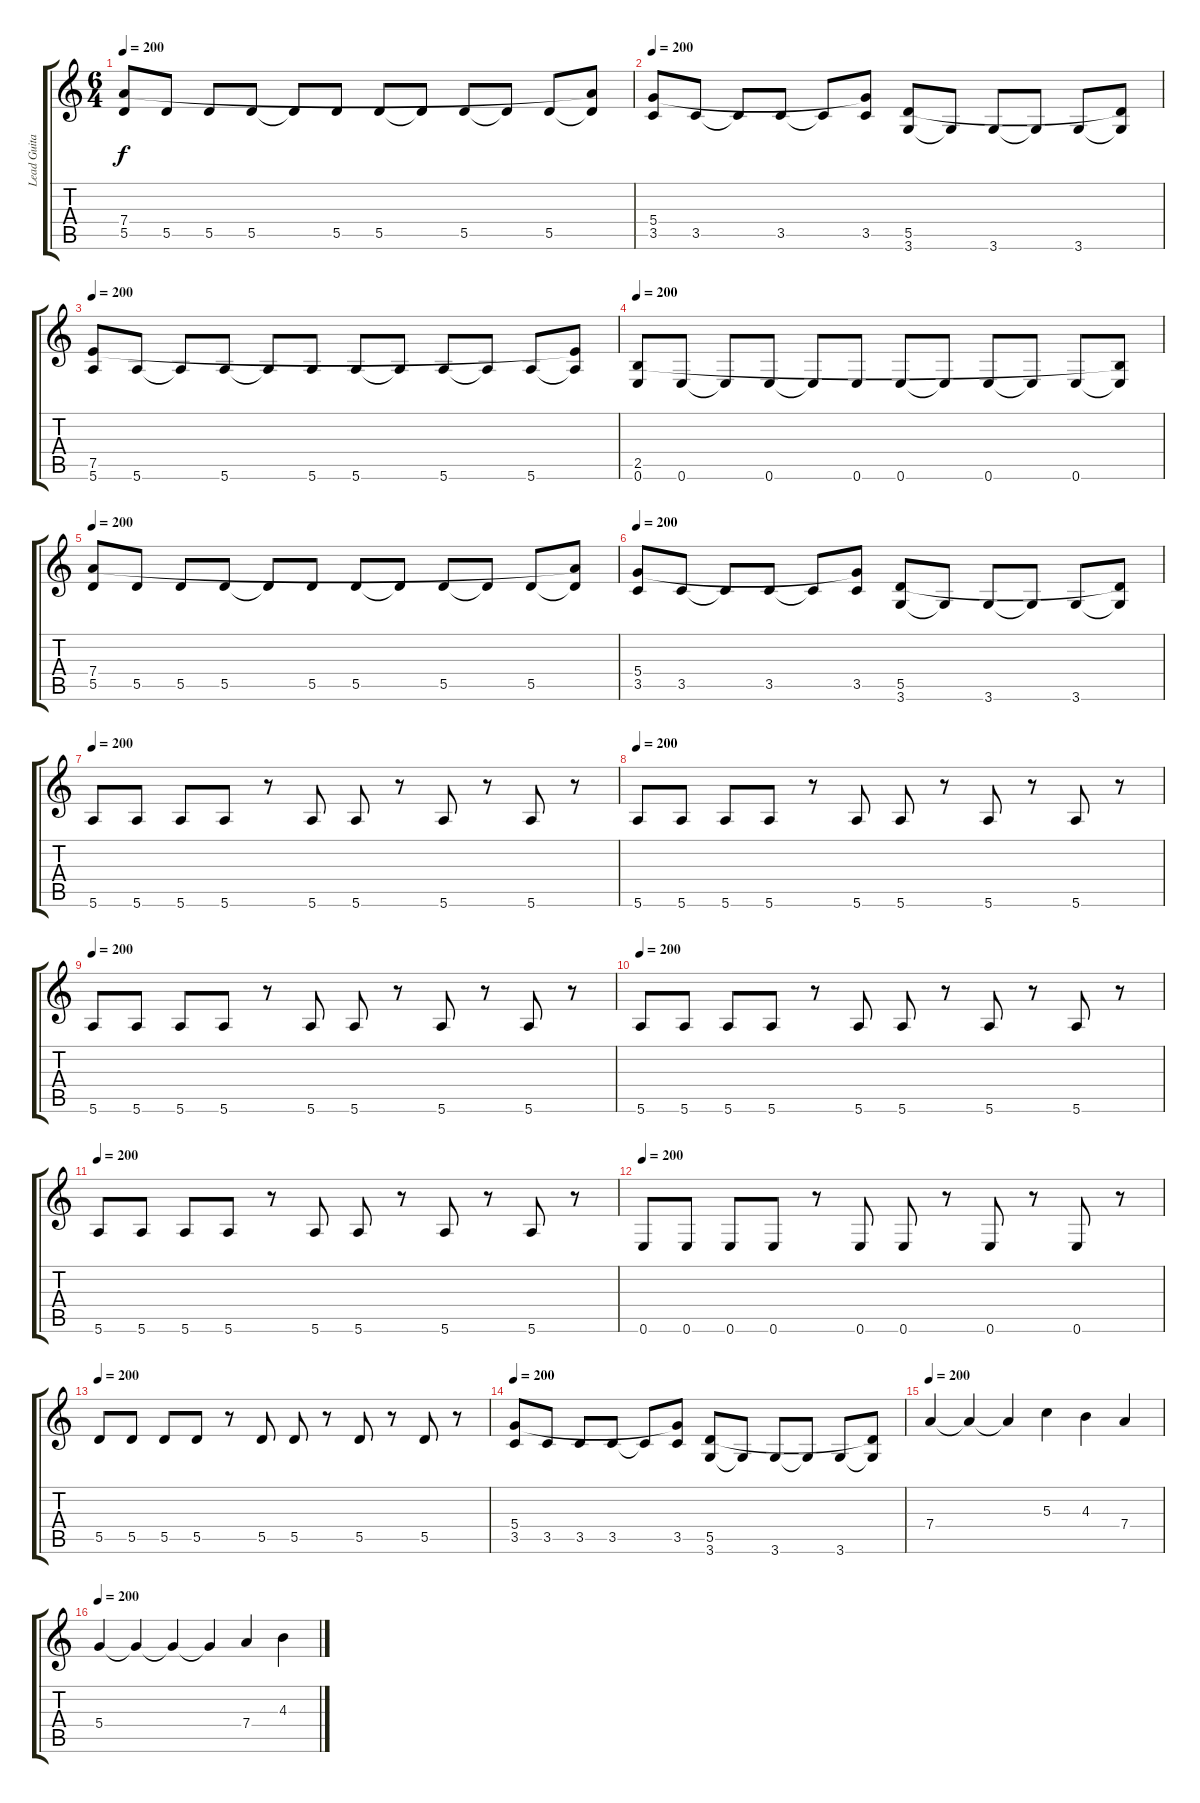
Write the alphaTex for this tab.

\track ("Lead Guitar" "Lead Guita") {instrument distortionguitar}
\staff {score tabs}
\tuning (E4 B3 G3 D3 A2 E2) {hide}
\ts (6 4)
\tempo 200
\clef g2
\ks c
(7.4 5.5).8{dy f} 5.5.8 5.5.8 5.5.8 5.5{t}.8 5.5.8 5.5.8 5.5{t}.8 5.5.8 5.5{t}.8 5.5.8 (7.4{t} 5.5{t}).8 |
\tempo 200
(5.4 3.5).8 3.5.8 3.5{t}.8 3.5.8 3.5{t}.8 (5.4{t} 3.5).8 (5.5 3.6).8 3.6{t}.8 3.6.8 3.6{t}.8 3.6.8 (5.5{t} 3.6{t}).8 |
\tempo 200
(7.5 5.6).8 5.6.8 5.6{t}.8 5.6.8 5.6{t}.8 5.6.8 5.6.8 5.6{t}.8 5.6.8 5.6{t}.8 5.6.8 (7.5{t} 5.6{t}).8 |
\tempo 200
(2.5 0.6).8 0.6.8 0.6{t}.8 0.6.8 0.6{t}.8 0.6.8 0.6.8 0.6{t}.8 0.6.8 0.6{t}.8 0.6.8 (2.5{t} 0.6{t}).8 |
\tempo 200
(7.4 5.5).8 5.5.8 5.5.8 5.5.8 5.5{t}.8 5.5.8 5.5.8 5.5{t}.8 5.5.8 5.5{t}.8 5.5.8 (7.4{t} 5.5{t}).8 |
\tempo 200
(5.4 3.5).8 3.5.8 3.5{t}.8 3.5.8 3.5{t}.8 (5.4{t} 3.5).8 (5.5 3.6).8 3.6{t}.8 3.6.8 3.6{t}.8 3.6.8 (5.5{t} 3.6{t}).8 |
\tempo 200
5.6.8 5.6.8 5.6.8 5.6.8 r.8 5.6.8 5.6.8 r.8 5.6.8 r.8 5.6.8 r.8 |
\tempo 200
5.6.8 5.6.8 5.6.8 5.6.8 r.8 5.6.8 5.6.8 r.8 5.6.8 r.8 5.6.8 r.8 |
\tempo 200
5.6.8 5.6.8 5.6.8 5.6.8 r.8 5.6.8 5.6.8 r.8 5.6.8 r.8 5.6.8 r.8 |
\tempo 200
5.6.8 5.6.8 5.6.8 5.6.8 r.8 5.6.8 5.6.8 r.8 5.6.8 r.8 5.6.8 r.8 |
\tempo 200
5.6.8 5.6.8 5.6.8 5.6.8 r.8 5.6.8 5.6.8 r.8 5.6.8 r.8 5.6.8 r.8 |
\tempo 200
0.6.8 0.6.8 0.6.8 0.6.8 r.8 0.6.8 0.6.8 r.8 0.6.8 r.8 0.6.8 r.8 |
\tempo 200
5.5.8 5.5.8 5.5.8 5.5.8 r.8 5.5.8 5.5.8 r.8 5.5.8 r.8 5.5.8 r.8 |
\tempo 200
(5.4 3.5).8 3.5.8 3.5.8 3.5.8 3.5{t}.8 (5.4{t} 3.5).8 (5.5 3.6).8 3.6{t}.8 3.6.8 3.6{t}.8 3.6.8 (5.5{t} 3.6{t}).8 |
\tempo 200
7.4.4 7.4{t}.4 7.4{t}.4 5.3.4 4.3.4 7.4.4 |
\tempo 200
5.4.4 5.4{t}.4 5.4{t}.4 5.4{t}.4 7.4.4 4.3.4
